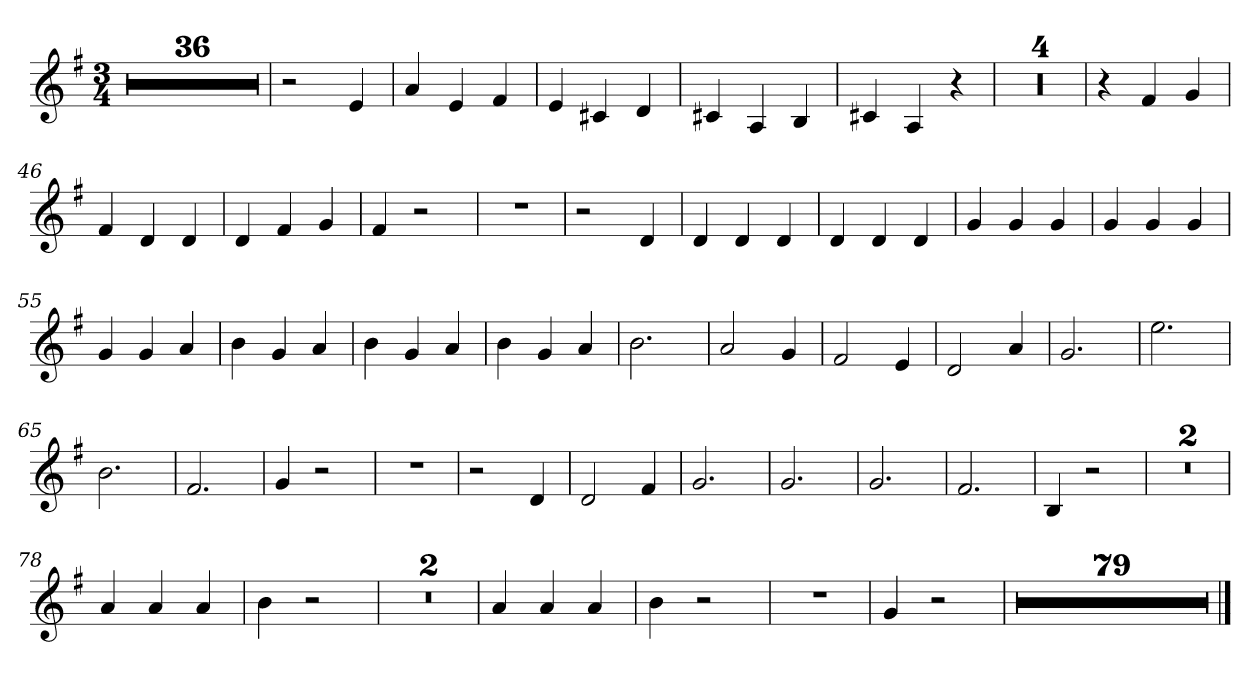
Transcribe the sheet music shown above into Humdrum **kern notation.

**kern
*part1
*staff1
*k[f#]
*M3/4
=
2.r
=1
2.r
=2
2.r
=3
2.r
=4
2.r
=5
2.r
=6
2.r
=7
2.r
=8
2.r
=9
2.r
=10
2.r
=11
2.r
=12
2.r
=13
2.r
=14
2.r
=15
2.r
=16
2.r
=17
2.r
=18
2.r
=19
2.r
=20
2.r
=21
2.r
=22
2.r
=23
2.r
=24
2.r
=25
2.r
=26
2.r
=27
2.r
=28
2.r
=29
2.r
=30
2.r
=31
2.r
=32
2.r
=33
2.r
=34
2.r
=35
2.r
=36
2r
4e
=37
4a
4e
4f#
=38
4e
4c#X
4d
=39
4c#X
4A
4B
=40
4c#X
4A
4r
=41
2.r
=42
2.r
=43
2.r
=44
2.r
=45
4r
4f#
4g
=46
4f#
4d
4d
=47
4d
4f#
4g
=48
4f#
2r
=49
2.r
=50
2r
4d
=51
4d
4d
4d
=52
4d
4d
4d
=53
4g
4g
4g
=54
4g
4g
4g
=55
4g
4g
4a
=56
4b
4g
4a
=57
4b
4g
4a
=58
4b
4g
4a
=59
2.b
=60
2a
4g
=61
2f#
4e
=62
2d
4a
=63
2.g
=64
2.ee
=65
2.b
=66
2.f#
=67
4g
2r
=68
2.r
=69
2r
4d
=70
2d
4f#
=71
2.g
=72
2.g
=73
2.g
=74
2.f#
=75
4B
2r
=76
2.r
=77
2.r
=78
4a
4a
4a
=79
4b
2r
=80
2.r
=81
2.r
=82
4a
4a
4a
=83
4b
2r
=84
2.r
=85
4g
2r
=86
2.r
=87
2.r
=88
2.r
=89
2.r
=90
2.r
=91
2.r
=92
2.r
=93
2.r
=94
2.r
=95
2.r
=96
2.r
=97
2.r
=98
2.r
=99
2.r
=100
2.r
=101
2.r
=102
2.r
=103
2.r
=104
2.r
=105
2.r
=106
2.r
=107
2.r
=108
2.r
=109
2.r
=110
2.r
=111
2.r
=112
2.r
=113
2.r
=114
2.r
=115
2.r
=116
2.r
=117
2.r
=118
2.r
=119
2.r
=120
2.r
=121
2.r
=122
2.r
=123
2.r
=124
2.r
=125
2.r
=126
2.r
=127
2.r
=128
2.r
=129
2.r
=130
2.r
=131
2.r
=132
2.r
=133
2.r
=134
2.r
=135
2.r
=136
2.r
=137
2.r
=138
2.r
=139
2.r
=140
2.r
=141
2.r
=142
2.r
=143
2.r
=144
2.r
=145
2.r
=146
2.r
=147
2.r
=148
2.r
=149
2.r
=150
2.r
=151
2.r
=152
2.r
=153
2.r
=154
2.r
=155
2.r
=156
2.r
=157
2.r
=158
2.r
=159
2.r
=160
2.r
=161
2.r
=162
2.r
=163
2.r
=164
2.r
==
*-
